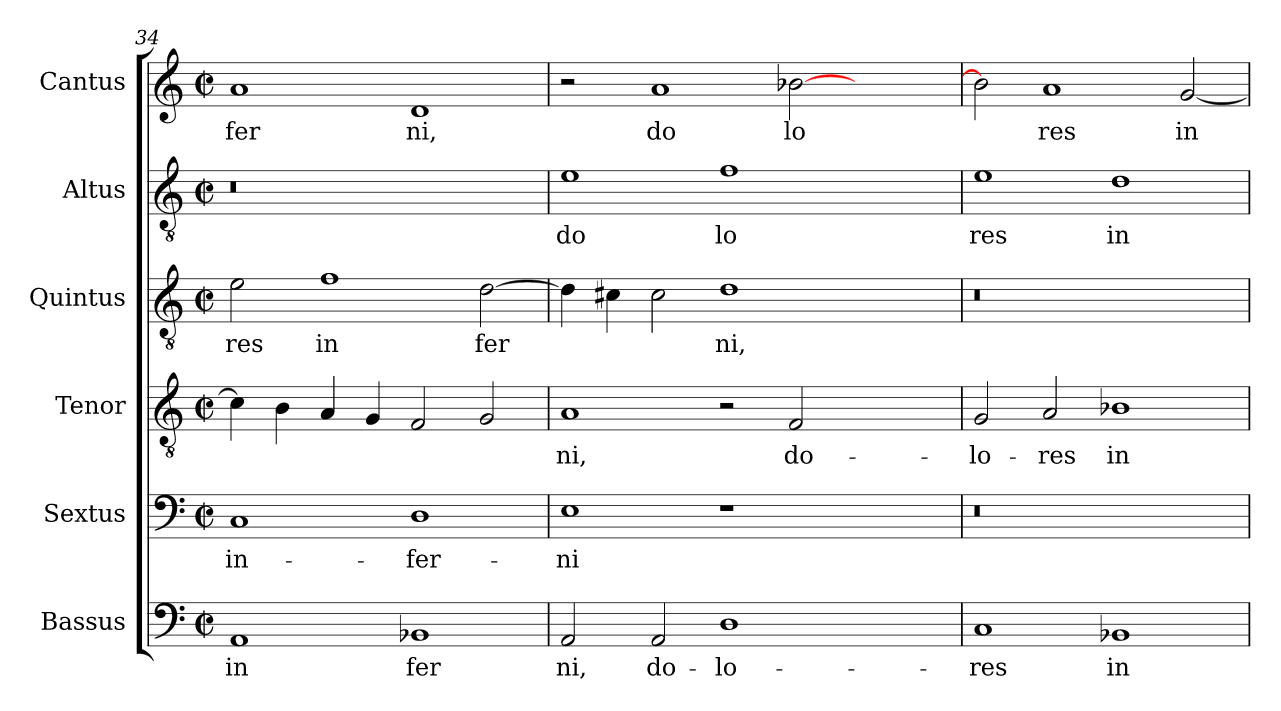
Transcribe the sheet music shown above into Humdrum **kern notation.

**kern	**text	**kern	**text	**kern	**text	**kern	**text	**kern	**text	**kern	**text
*part6	*part6	*part5	*part5	*part4	*part4	*part3	*part3	*part2	*part2	*part1	*part1
*staff6	*staff6	*staff5	*staff5	*staff4	*staff4	*staff3	*staff3	*staff2	*staff2	*staff1	*staff1
*I"Bassus	*	*I"Sextus	*	*I"Tenor	*	*I"Quintus	*	*I"Altus	*	*I"Cantus	*
*clefF4	*	*clefF4	*	*clefGv2	*	*clefGv2	*	*clefGv2	*	*clefG2	*
*M2/2	*	*M2/2	*	*M2/2	*	*M2/2	*	*M2/2	*	*M2/2	*
*met(c|)	*	*met(c|)	*	*met(c|)	*	*met(c|)	*	*met(c|)	*	*met(c|)	*
=34	=34	=34	=34	=34	=34	=34	=34	=34	=34	=34	=34
!	!LO:LY:b:cj	!	!LO:LY:b:cj	!	!	!	!LO:LY:b:cj	!	!	!	!LO:LY:b:cj
1AA	in	1C	in-	4c\]	.	2e\	res	0r	.	1a	fer
.	.	.	.	4B\	.	.	.	.	.	.	.
!	!	!	!	!	!	!	!LO:LY:b:cj	!	!	!	!
.	.	.	.	4A/	.	1f	in	.	.	.	.
.	.	.	.	4G/	.	.	.	.	.	.	.
!	!LO:LY:b:cj	!	!LO:LY:b:cj	!	!	!	!	!	!	!	!LO:LY:b:cj
1BB-X	fer	1D	-fer-	2F/	.	.	.	.	.	1d	ni,
!	!	!	!	!	!	!	!LO:LY:b	!	!	!	!
.	.	.	.	2G/	.	[>2d\	fer	.	.	.	.
!!LO:LB:g=z
=35	=35	=35	=35	=35	=35	=35	=35	=35	=35	=35	=35
!	!LO:LY:b:cj	!	!LO:LY:b:cj	!	!LO:LY:b:cj	!	!	!	!LO:LY:b:cj	!	!
2AA/	ni,	1E	-ni	1A	-ni,	4d\]	.	1e	do	2r	.
.	.	.	.	.	.	4c#X\	.	.	.	.	.
!	!LO:LY:b:cj	!	!	!	!	!	!	!	!	!	!LO:LY:b:cj
2AA/	do-	.	.	.	.	2c#\	.	.	.	1a	do
!	!LO:LY:b:cj	!LO:N:vis=1	!	!	!	!	!LO:LY:b:cj	!	!LO:LY:b:cj	!	!
1D	-lo-	0r	.	2r	.	1d	ni,	1f	lo	.	.
!	!	!	!	!	!LO:LY:b:cj	!	!	!	!	!	!LO:LY:b:cj
.	.	.	.	2F/	do-	.	.	.	.	[>2b-X\	lo
1ryy	.	.	.	1ryy	.	1ryy	.	1ryy	.	1ryy	.
=36	=36	=36	=36	=36	=36	=36	=36	=36	=36	=36	=36
!	!LO:LY:b:cj	!	!	!	!LO:LY:b:cj	!	!	!	!LO:LY:b:cj	!	!
1C	-res	0r	.	2G/	-lo-	0r	.	1e	res	2b-\]	.
!	!	!	!	!	!LO:LY:b:cj	!	!	!	!	!	!LO:LY:b:cj
.	.	.	.	2A/	-res	.	.	.	.	1a	res
!	!LO:LY:b:cj	!	!	!	!LO:LY:b:cj	!	!	!	!LO:LY:b:cj	!	!
1BB-X	in-	.	.	1B-X	in-	.	.	1d	in	.	.
!	!	!	!	!	!	!	!	!	!	!	!LO:LY:b:cj
.	.	.	.	.	.	.	.	.	.	[<2g/	in
=	=	=	=	=	=	=	=	=	=	=	=
*-	*-	*-	*-	*-	*-	*-	*-	*-	*-	*-	*-
